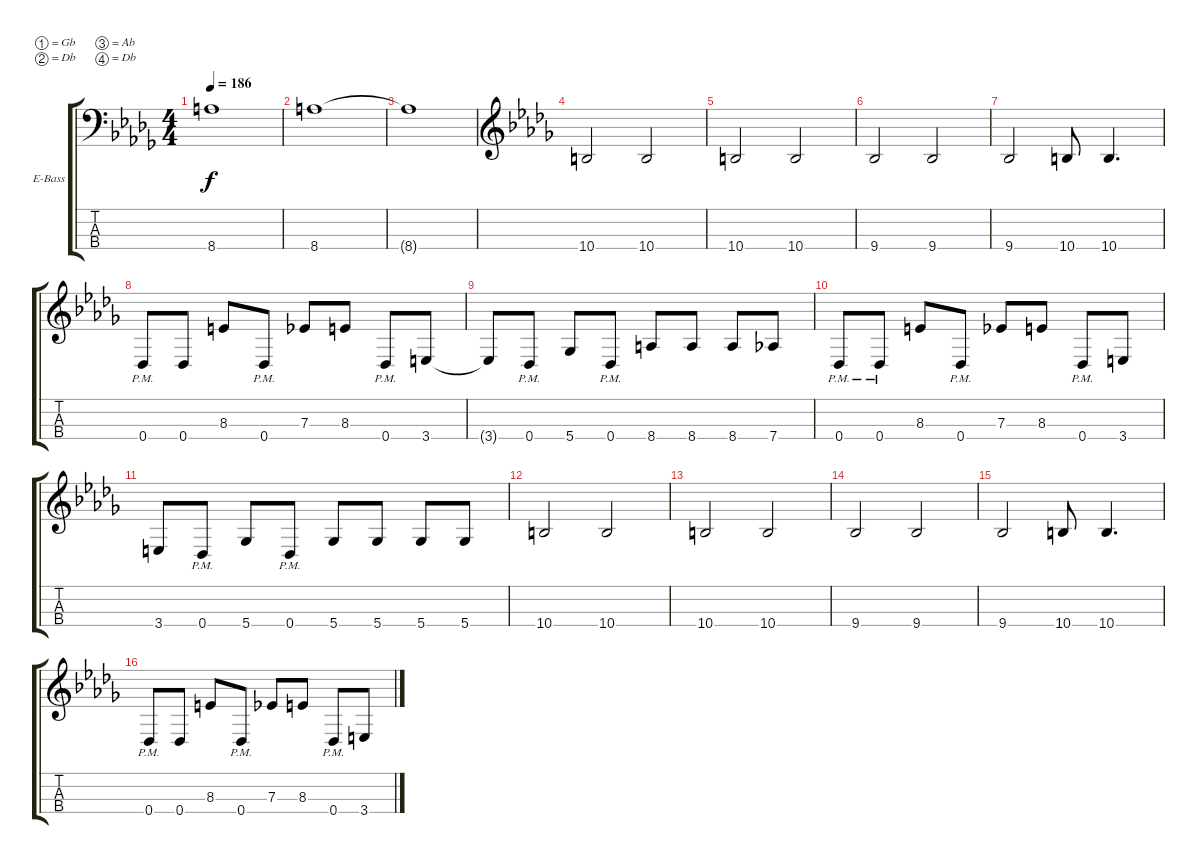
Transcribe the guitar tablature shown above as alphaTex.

\bracketExtendMode groupsimilarinstruments
\firstSystemTrackNameOrientation horizontal
\otherSystemsTrackNameOrientation horizontal
\track ("Electric Bass" "E-Bass") {instrument electricbassfinger}
\staff {score tabs}
\tuning (Gb3 Db3 Ab2 Db2)
\ts (4 4)
\tempo 186
\clef f4
\scale
0.333333
\ks db
8.4{t}.1{dy f} |
\scale
0.333333 8.4.1 |
\scale
0.333333 8.4{t}.1 |
\clef g2
\scale
0.333333 10.4.2 10.4.2 |
\scale
0.333333 10.4.2 10.4.2 |
\scale
0.333333 9.4.2 9.4.2 |
\scale
0.333333 9.4.2 10.4.8 10.4.4{d} |
\scale
0.333333 0.4{pm}.8 0.4.8 8.3.8 0.4{pm}.8 7.3.8 8.3.8 0.4{pm}.8 3.4.8 |
\scale
0.333333 3.4{t}.8 0.4{pm}.8 5.4.8 0.4{pm}.8 8.4.8 8.4.8 8.4.8 7.4.8 |
\scale
0.333333 0.4{pm}.8 0.4{pm}.8 8.3.8 0.4{pm}.8 7.3.8 8.3.8 0.4{pm}.8 3.4.8 |
\scale
0.333333 3.4.8 0.4{pm}.8 5.4.8 0.4{pm}.8 5.4.8 5.4.8 5.4.8 5.4.8 |
\scale
0.333333 10.4.2 10.4.2 |
\scale
0.333333 10.4.2 10.4.2 |
\scale
0.333333 9.4.2 9.4.2 |
\scale
0.333333 9.4.2 10.4.8 10.4.4{d} |
\scale
0.333333 0.4{pm}.8 0.4.8 8.3.8 0.4{pm}.8 7.3.8 8.3.8 0.4{pm}.8 3.4.8
